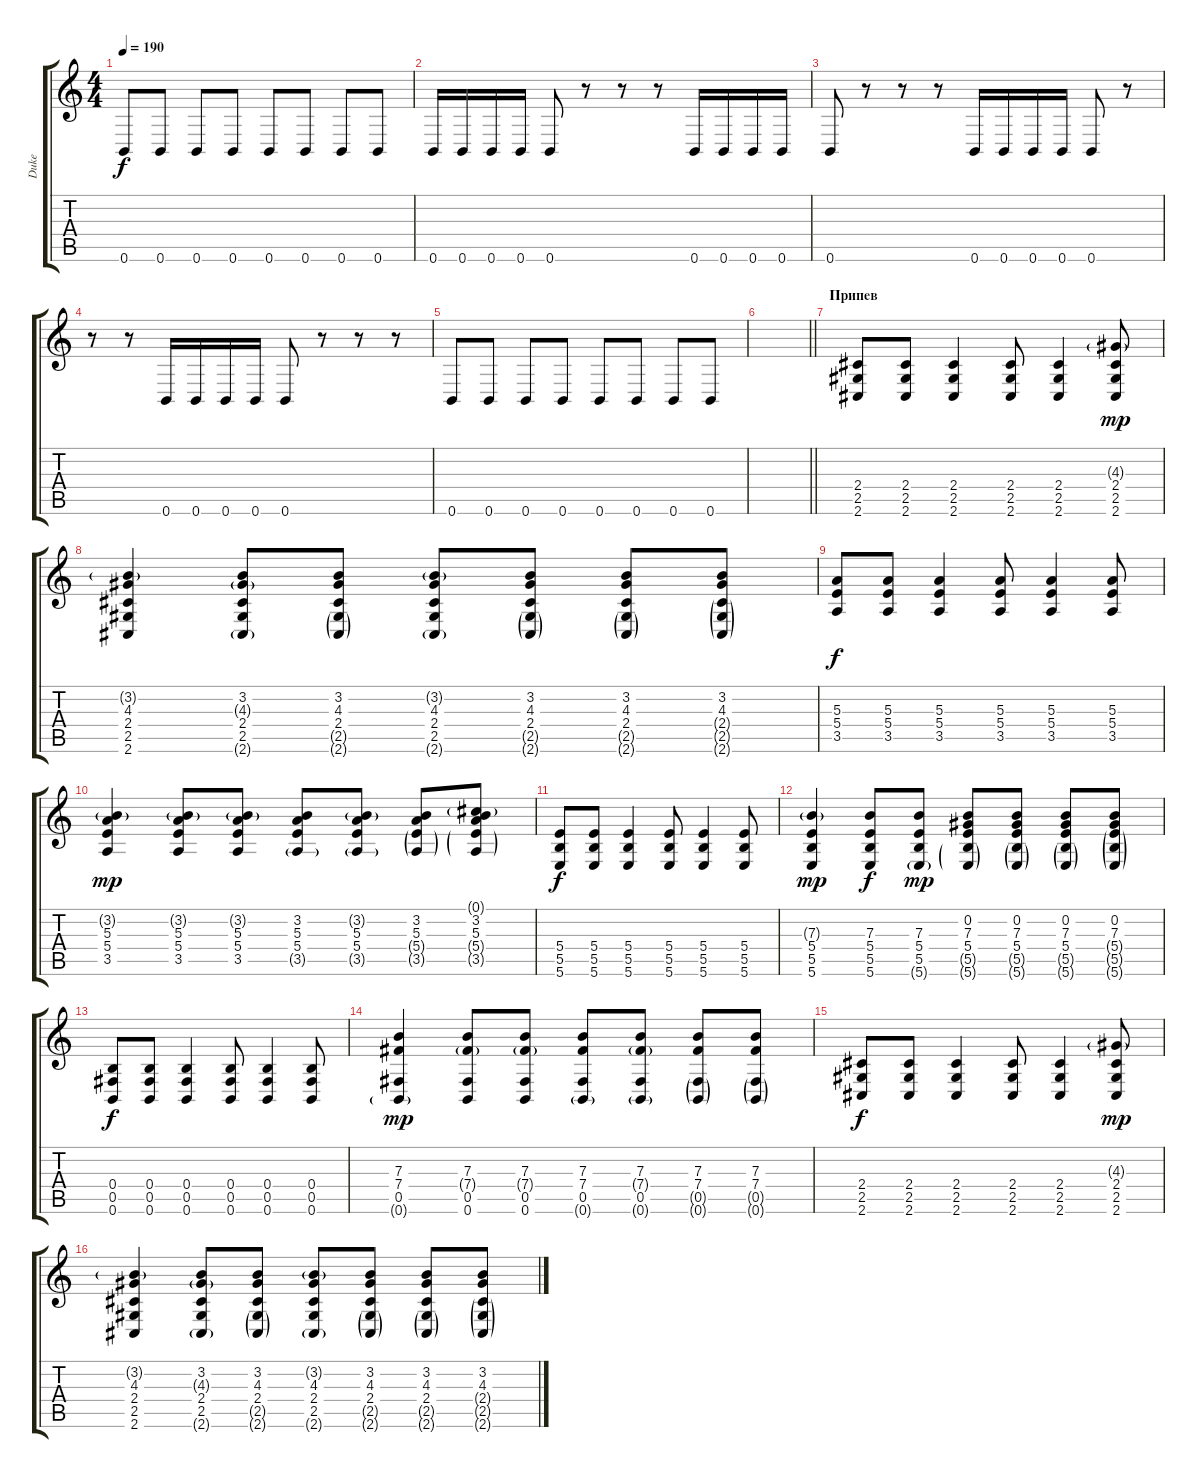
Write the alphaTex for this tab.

\track ("Duke" "Duke") {instrument distortionguitar}
\staff {score tabs}
\tuning (Db4 Ab3 E3 B2 Gb2 B1) {hide}
\ts (4 4)
\tempo 190
\clef g2
\ks c
0.6.8{dy f} 0.6.8 0.6.8 0.6.8 0.6.8 0.6.8 0.6.8 0.6.8 |
0.6.16 0.6.16 0.6.16 0.6.16 0.6.8 r.8 r.8 r.8 0.6.16 0.6.16 0.6.16 0.6.16 |
0.6.8 r.8 r.8 r.8 0.6.16 0.6.16 0.6.16 0.6.16 0.6.8 r.8 |
r.8 r.8 0.6.16 0.6.16 0.6.16 0.6.16 0.6.8 r.8 r.8 r.8 |
0.6.8 0.6.8 0.6.8 0.6.8 0.6.8 0.6.8 0.6.8 0.6.8 |
\barLineRight lightlight
|
\section ("" "Припев")
(2.4 2.5 2.6).8 (2.4 2.5 2.6).8 (2.4 2.5 2.6).4 (2.4 2.5 2.6).8 (2.4 2.5 2.6).4 (4.3{g} 2.4 2.5 2.6).8{dy mp} |
(3.2{g} 4.3 2.4 2.5 2.6).4 (3.2 4.3{g} 2.4 2.5 2.6{g}).8 (3.2 4.3 2.4 2.5{g} 2.6{g}).8 (3.2{g} 4.3 2.4 2.5 2.6{g}).8 (3.2 4.3 2.4 2.5{g} 2.6{g}).8 (3.2 4.3 2.4 2.5{g} 2.6{g}).8 (3.2 4.3 2.4{g} 2.5{g} 2.6{g}).8 |
(5.3 5.4 3.5).8{dy f} (5.3 5.4 3.5).8 (5.3 5.4 3.5).4 (5.3 5.4 3.5).8 (5.3 5.4 3.5).4 (5.3 5.4 3.5).8 |
(3.2{g} 5.3 5.4 3.5).4{dy mp} (3.2{g} 5.3 5.4 3.5).8 (3.2{g} 5.3 5.4 3.5).8 (3.2 5.3 5.4 3.5{g}).8 (3.2{g} 5.3 5.4 3.5{g}).8 (3.2 5.3 5.4{g} 3.5{g}).8 (0.1{g} 3.2 5.3 5.4{g} 3.5{g}).8 |
(5.4 5.5 5.6).8{dy f} (5.4 5.5 5.6).8 (5.4 5.5 5.6).4 (5.4 5.5 5.6).8 (5.4 5.5 5.6).4 (5.4 5.5 5.6).8 |
(7.3{g} 5.4 5.5 5.6).4{dy mp} (7.3 5.4 5.5 5.6).8{dy f} (7.3 5.4 5.5 5.6{g}).8{dy mp} (0.2 7.3 5.4 5.5{g} 5.6{g}).8 (0.2 7.3 5.4 5.5{g} 5.6{g}).8 (0.2 7.3 5.4 5.5{g} 5.6{g}).8 (0.2 7.3 5.4{g} 5.5{g} 5.6{g}).8 |
(0.4 0.5 0.6).8{dy f} (0.4 0.5 0.6).8 (0.4 0.5 0.6).4 (0.4 0.5 0.6).8 (0.4 0.5 0.6).4 (0.4 0.5 0.6).8 |
(7.3 7.4 0.5 0.6{g}).4{dy mp} (7.3 7.4{g} 0.5 0.6).8 (7.3 7.4{g} 0.5 0.6).8 (7.3 7.4 0.5 0.6{g}).8 (7.3 7.4{g} 0.5 0.6{g}).8 (7.3 7.4 0.5{g} 0.6{g}).8 (7.3 7.4 0.5{g} 0.6{g}).8 |
(2.4 2.5 2.6).8{dy f} (2.4 2.5 2.6).8 (2.4 2.5 2.6).4 (2.4 2.5 2.6).8 (2.4 2.5 2.6).4 (4.3{g} 2.4 2.5 2.6).8{dy mp} |
(3.2{g} 4.3 2.4 2.5 2.6).4 (3.2 4.3{g} 2.4 2.5 2.6{g}).8 (3.2 4.3 2.4 2.5{g} 2.6{g}).8 (3.2{g} 4.3 2.4 2.5 2.6{g}).8 (3.2 4.3 2.4 2.5{g} 2.6{g}).8 (3.2 4.3 2.4 2.5{g} 2.6{g}).8 (3.2 4.3 2.4{g} 2.5{g} 2.6{g}).8
